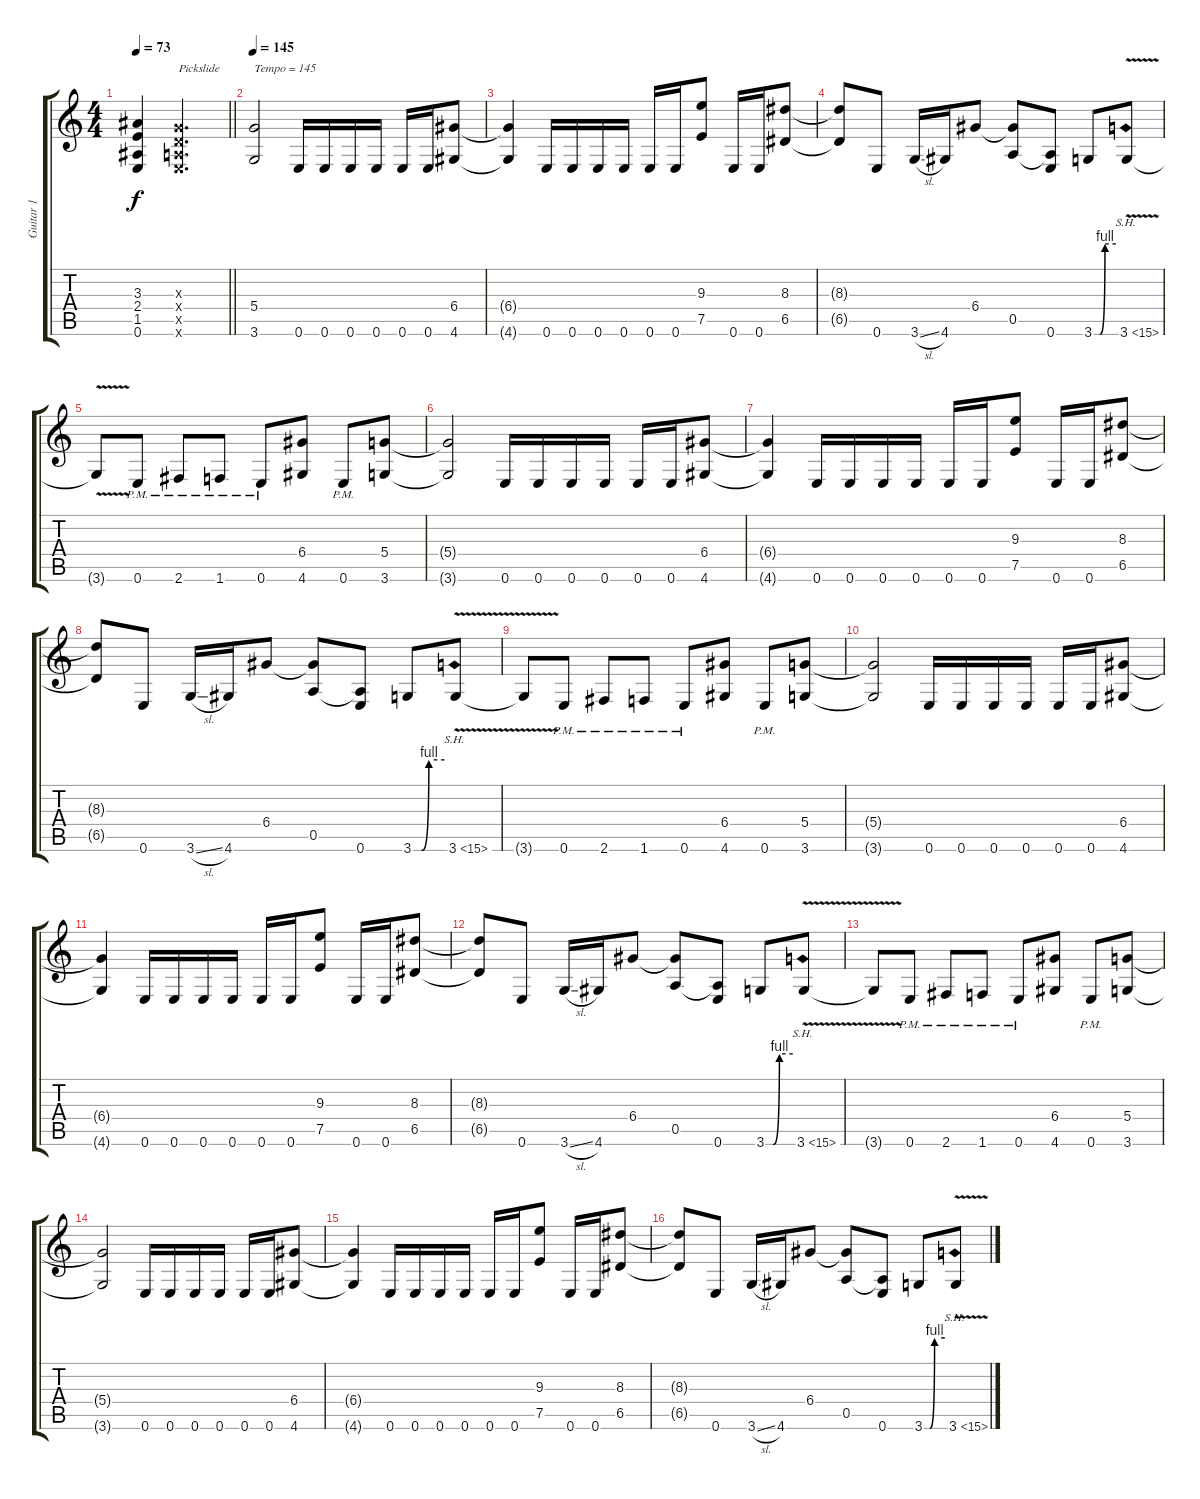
\track ("Guitar 1" "Guitar 1") {instrument overdrivenguitar}
\staff {score tabs}
\tuning (E4 B3 G3 D3 A2 E2) {hide}
\ts (4 4)
\tempo 73
\clef g2
\barLineRight lightlight
\ks c
(3.3{t} 2.4{t} 1.5{t} 0.6{t}).4{dy f} (0.3{x} 0.4{x} 0.5{x} 0.6{x}).2{d txt "Pickslide"} |
\section ("" "")
\tempo 145
(5.4 3.6).2{txt "Tempo = 145"} 0.6.16 0.6.16 0.6.16 0.6.16 0.6.16 0.6.16 (6.4 4.6).8 |
(6.4{t} 4.6{t}).4 0.6.16 0.6.16 0.6.16 0.6.16 0.6.16 0.6.16 (9.3 7.5).8 0.6.16 0.6.16 (8.3 6.5).8 |
(8.3{t} 6.5{t}).8 0.6.8 3.6{sl}.16 4.6.16 6.4.8 (6.4{t} 0.5).8 (0.5{t} 0.6).8 3.6{be (custom 0 0 16 0 30 4 60 4)}.8 3.6{sh 12 v}.8 |
3.6{t}.8 0.6{pm}.8 2.6{pm}.8 1.6{pm}.8 0.6{pm}.8 (6.4 4.6).8 0.6{pm}.8 (5.4 3.6).8 |
(5.4{t} 3.6{t}).2 0.6.16 0.6.16 0.6.16 0.6.16 0.6.16 0.6.16 (6.4 4.6).8 |
(6.4{t} 4.6{t}).4 0.6.16 0.6.16 0.6.16 0.6.16 0.6.16 0.6.16 (9.3 7.5).8 0.6.16 0.6.16 (8.3 6.5).8 |
(8.3{t} 6.5{t}).8 0.6.8 3.6{sl}.16 4.6.16 6.4.8 (6.4{t} 0.5).8 (0.5{t} 0.6).8 3.6{be (custom 0 0 16 0 30 4 60 4)}.8 3.6{sh 12 v}.8 |
3.6{t}.8 0.6{pm}.8 2.6{pm}.8 1.6{pm}.8 0.6{pm}.8 (6.4 4.6).8 0.6{pm}.8 (5.4 3.6).8 |
(5.4{t} 3.6{t}).2 0.6.16 0.6.16 0.6.16 0.6.16 0.6.16 0.6.16 (6.4 4.6).8 |
(6.4{t} 4.6{t}).4 0.6.16 0.6.16 0.6.16 0.6.16 0.6.16 0.6.16 (9.3 7.5).8 0.6.16 0.6.16 (8.3 6.5).8 |
(8.3{t} 6.5{t}).8 0.6.8 3.6{sl}.16 4.6.16 6.4.8 (6.4{t} 0.5).8 (0.5{t} 0.6).8 3.6{be (custom 0 0 16 0 30 4 60 4)}.8 3.6{sh 12 v}.8 |
3.6{t}.8 0.6{pm}.8 2.6{pm}.8 1.6{pm}.8 0.6{pm}.8 (6.4 4.6).8 0.6{pm}.8 (5.4 3.6).8 |
(5.4{t} 3.6{t}).2 0.6.16 0.6.16 0.6.16 0.6.16 0.6.16 0.6.16 (6.4 4.6).8 |
(6.4{t} 4.6{t}).4 0.6.16 0.6.16 0.6.16 0.6.16 0.6.16 0.6.16 (9.3 7.5).8 0.6.16 0.6.16 (8.3 6.5).8 |
(8.3{t} 6.5{t}).8 0.6.8 3.6{sl}.16 4.6.16 6.4.8 (6.4{t} 0.5).8 (0.5{t} 0.6).8 3.6{be (custom 0 0 16 0 30 4 60 4)}.8 3.6{sh 12 v}.8
